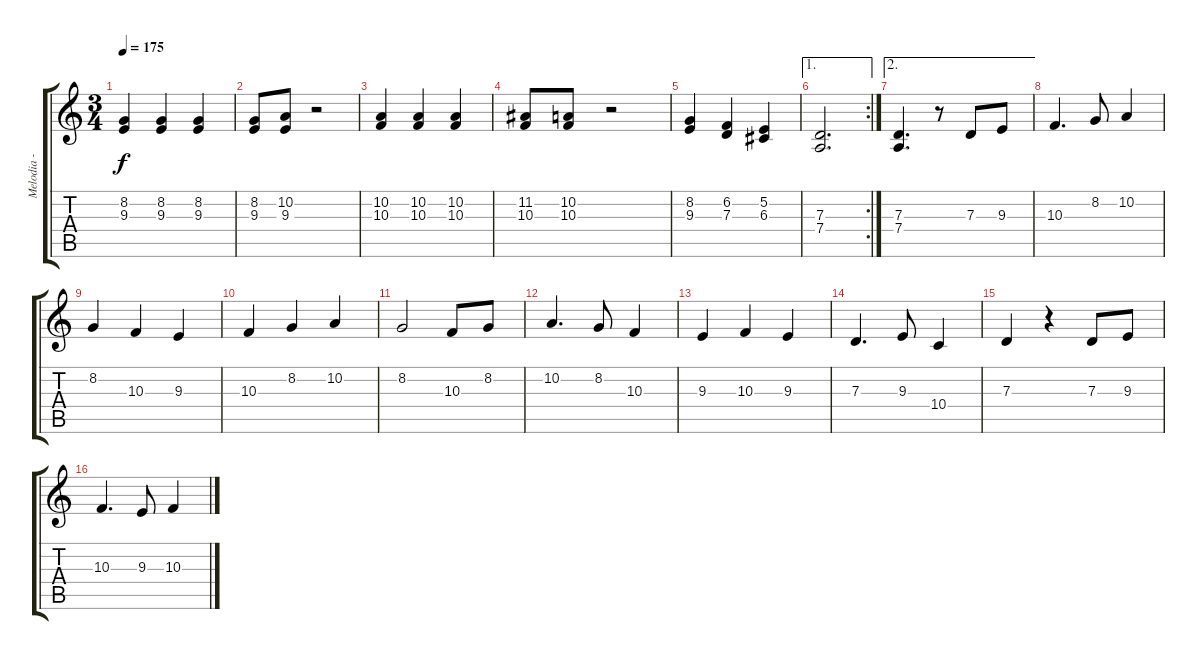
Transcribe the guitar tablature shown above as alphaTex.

\track ("Melodia - Piraci z Karaibów" "Melodia - ") {instrument accordion}
\staff {score tabs}
\tuning (E4 B3 G3 D3 A2 D2) {hide}
\ts (3 4)
\tempo 175
\clef g2
\ks c
(8.2 9.3).4{dy f} (8.2 9.3).4 (8.2 9.3).4 |
(8.2 9.3).8 (10.2 9.3).8 r.2 |
(10.2 10.3).4 (10.2 10.3).4 (10.2 10.3).4 |
(11.2 10.3).8 (10.2 10.3).8 r.2 |
(8.2 9.3).4 (6.2 7.3).4 (5.2 6.3).4 |
\ae 1
\rc 2
(7.3 7.4).2{d} |
\ae 2
(7.3 7.4).4{d} r.8 7.3.8 9.3.8 |
10.3.4{d} 8.2.8 10.2.4 |
8.2.4 10.3.4 9.3.4 |
10.3.4 8.2.4 10.2.4 |
8.2.2 10.3.8 8.2.8 |
10.2.4{d} 8.2.8 10.3.4 |
9.3.4 10.3.4 9.3.4 |
7.3.4{d} 9.3.8 10.4.4 |
7.3.4 r.4 7.3.8 9.3.8 |
10.3.4{d} 9.3.8 10.3.4
